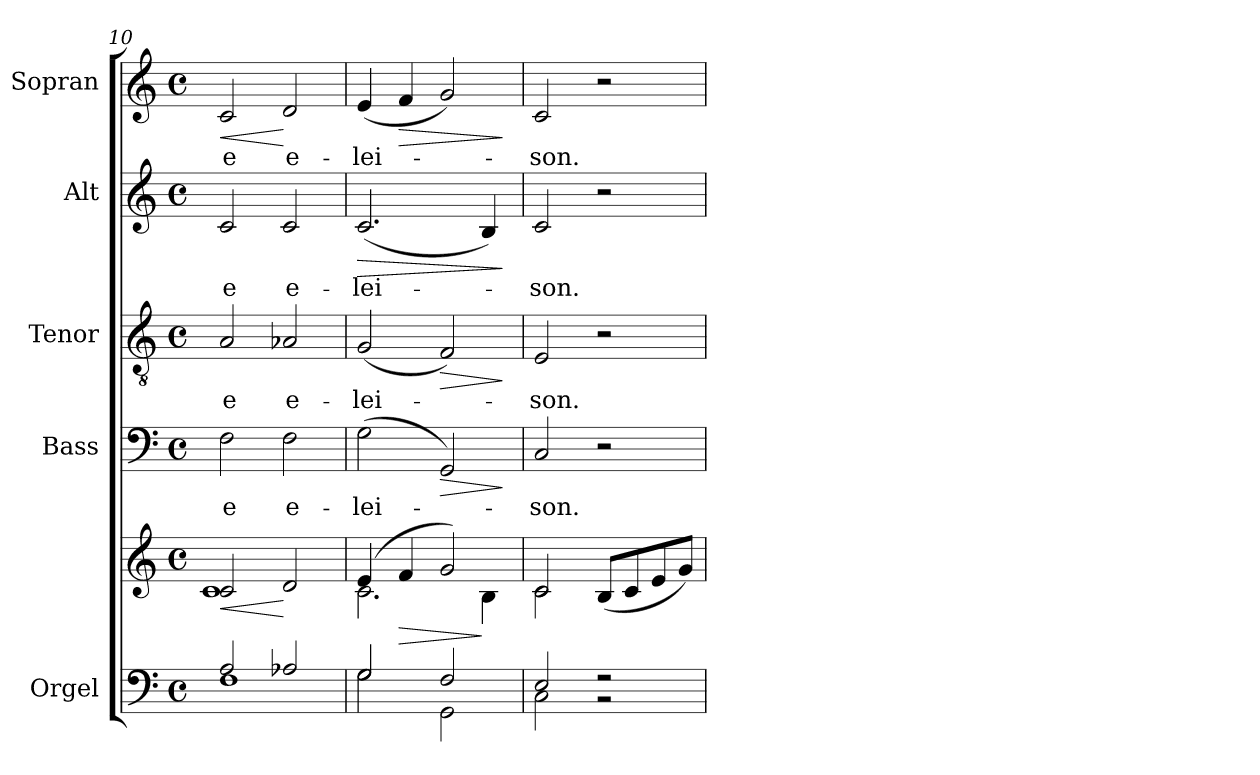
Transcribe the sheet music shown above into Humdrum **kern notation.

**kern	**kern	**dynam	**kern	**text	**dynam	**kern	**text	**dynam	**kern	**text	**dynam	**kern	**text	**dynam
*part5	*part5	*part5	*part4	*part4	*part4	*part3	*part3	*part3	*part2	*part2	*part2	*part1	*part1	*part1
*staff6	*staff5	*staff5/6	*staff4	*staff4	*staff4	*staff3	*staff3	*staff3	*staff2	*staff2	*staff2	*staff1	*staff1	*staff1
*I"Orgel	*	*	*I"Bass	*	*	*I"Tenor	*	*	*I"Alt	*	*	*I"Sopran	*	*
*I'Org.	*	*	*I'B.	*	*	*I'T.	*	*	*I'A.	*	*	*I'S.	*	*
*clefF4	*clefG2	*	*clefF4	*	*	*clefGv2	*	*	*clefG2	*	*	*clefG2	*	*
*k[]	*k[]	*	*k[]	*	*	*k[]	*	*	*k[]	*	*	*k[]	*	*
*C:	*C:	*	*C:	*	*	*C:	*	*	*C:	*	*	*C:	*	*
*M4/4	*M4/4	*	*M4/4	*	*	*M4/4	*	*	*M4/4	*	*	*M4/4	*	*
*met(c)	*met(c)	*	*met(c)	*	*	*met(c)	*	*	*met(c)	*	*	*met(c)	*	*
=10	=10	=10	=10	=10	=10	=10	=10	=10	=10	=10	=10	=10	=10	=10
*^	*	*	*	*	*	*	*	*	*	*	*	*	*	*
!	!	!	!LO:HP:b	!	!LO:LY:b	!	!	!LO:LY:b	!	!	!LO:LY:b	!	!	!LO:LY:b	!LO:HP:b
*	*	*^	*	*	*	*	*	*	*	*	*	*	*	*	*
2A/	1F	2c/	1c	<	2F\	-e	.	2A/	-e	.	2c/	-e	.	2c/	-e	<
!	!	!	!	!	!	!LO:LY:b	!	!	!LO:LY:b	!	!	!LO:LY:b	!	!	!LO:LY:b	!
2A-X/	.	2d/	.	[	2F\	e-	.	2A-X/	e-	.	2c/	e-	.	2d/	e-	[
=11	=11	=11	=11	=11	=11	=11	=11	=11	=11	=11	=11	=11	=11	=11	=11	=11
!	!	!	!	!	!	!LO:LY:b	!	!	!LO:LY:b	!	!	!LO:LY:b	!LO:HP:b	!	!LO:LY:b	!
2G/	2G\	(4e/	2.c\	.	(>2G\	-lei-	.	(<2G/	-lei-	.	(<2.c/	-lei-	>	(<4e/	-lei-	.
!	!	!	!	!LO:HP:b	!	!	!	!	!	!	!	!	!	!	!	!LO:HP:b
.	.	4f/	.	>	.	.	.	.	.	.	.	.	.	4f/	.	>
!	!	!	!	!	!	!	!LO:HP:b	!	!	!LO:HP:b	!	!	!	!	!	!
2F/	2GG\	2g/)	.	.	2GG/)	.	>	2F/)	.	>	.	.	.	2g/)	.	.
.	.	.	4B\	]	.	.	.	.	.	.	4B/)	.	.	.	.	.
*v	*v	*	*	*	*	*	*	*	*	*	*	*	*	*	*	*
*	*v	*v	*	*	*	*	*	*	*	*	*	*	*	*	*
.	.	.	.	.	]	.	.	]	.	.	]	.	.	]
=12	=12	=12	=12	=12	=12	=12	=12	=12	=12	=12	=12	=12	=12	=12
*^	*^	*	*	*	*	*	*	*	*	*	*	*	*	*
!	!	!	!	!	!	!LO:LY:b	!	!	!LO:LY:b	!	!	!LO:LY:b	!	!	!LO:LY:b	!
2E/	2C\	2c/	2c\	.	2C/	-son.	.	2E/	-son.	.	2c/	-son.	.	2c/	-son.	.
2r	2r	(<8B/L	2ryy	.	2r	.	.	2r	.	.	2r	.	.	2r	.	.
.	.	8c/	.	.	.	.	.	.	.	.	.	.	.	.	.	.
.	.	8e/	.	.	.	.	.	.	.	.	.	.	.	.	.	.
.	.	8g/J)	.	.	.	.	.	.	.	.	.	.	.	.	.	.
*v	*v	*	*	*	*	*	*	*	*	*	*	*	*	*	*	*
*	*v	*v	*	*	*	*	*	*	*	*	*	*	*	*	*
=	=	=	=	=	=	=	=	=	=	=	=	=	=	=
*-	*-	*-	*-	*-	*-	*-	*-	*-	*-	*-	*-	*-	*-	*-
